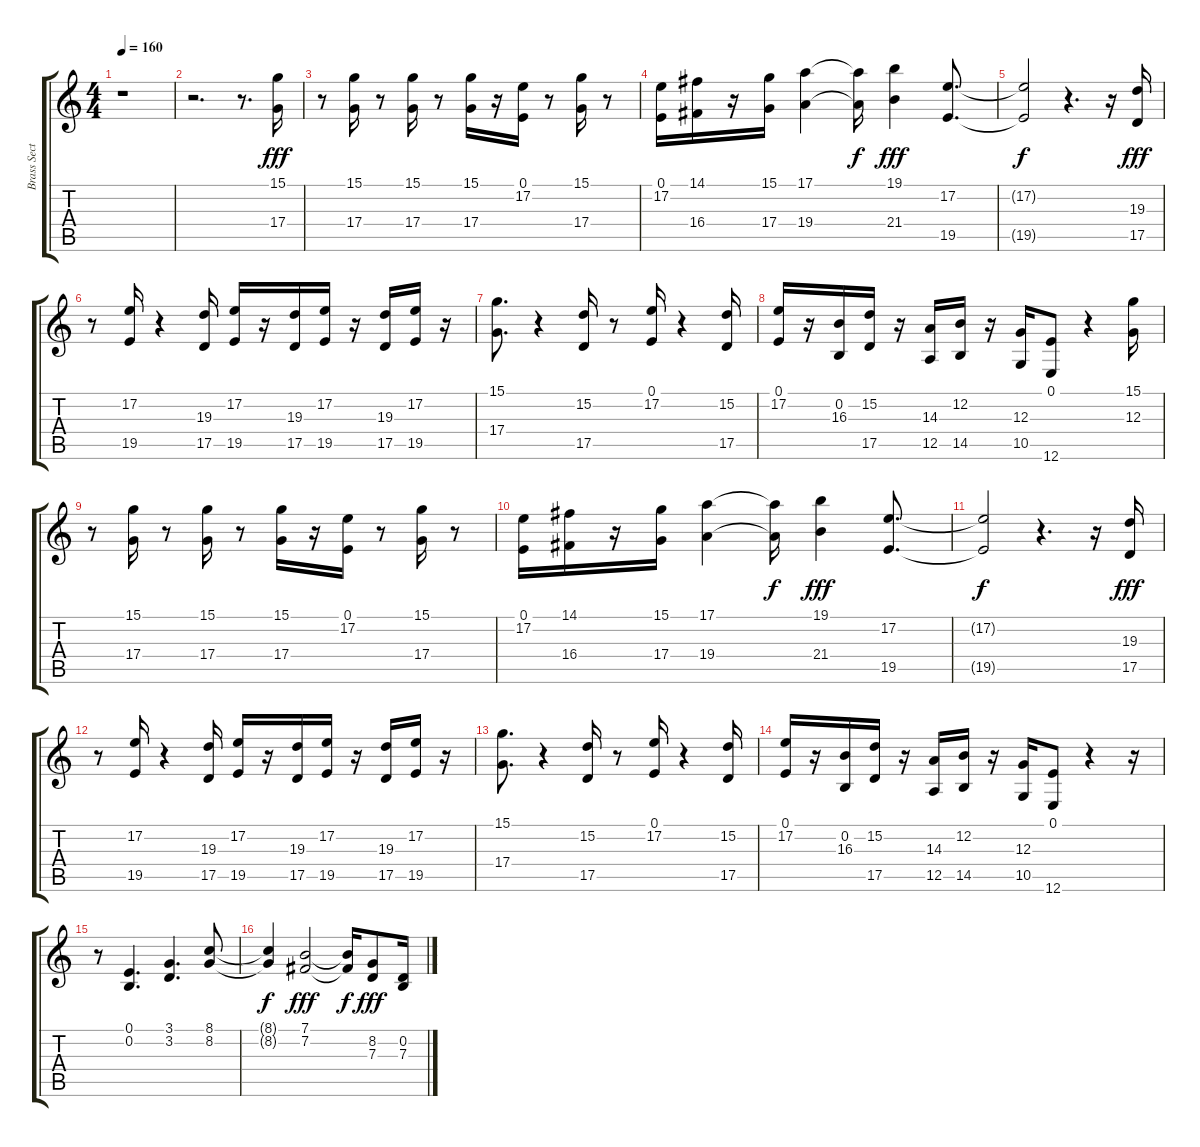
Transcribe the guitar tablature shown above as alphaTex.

\track ("Brass Section" "Brass Sect") {instrument brasssection}
\staff {score tabs}
\tuning (E4 B3 G3 D3 A2 E2) {hide}
\ts (4 4)
\tempo 160
\clef g2
\ks c
r.1{dy f} |
r.2{d} r.8{d} (15.1 17.4).16{dy fff} |
r.8 (15.1 17.4).16 r.8 (15.1 17.4).16 r.8 (15.1 17.4).16 r.16 (0.1 17.2).16 r.8 (15.1 17.4).16 r.8 |
(0.1 17.2).16 (14.1 16.4).16 r.16 (15.1 17.4).16 (17.1 19.4).4 (17.1{t} 19.4{t}).16{dy f} (19.1 21.4).4{dy fff} (17.2 19.5).8{d} |
(17.2{t} 19.5{t}).2{dy f} r.4{d} r.16 (19.3 17.5).16{dy fff} |
r.8 (17.2 19.5).16 r.4 (19.3 17.5).16 (17.2 19.5).16 r.16 (19.3 17.5).16 (17.2 19.5).16 r.16 (19.3 17.5).16 (17.2 19.5).16 r.16 |
(15.1 17.4).8{d} r.4 (15.2 17.5).16 r.8 (0.1 17.2).16 r.4 (15.2 17.5).16 |
(0.1 17.2).16 r.16 (0.2 16.3).16 (15.2 17.5).16 r.16 (14.3 12.5).16 (12.2 14.5).16 r.16 (12.3 10.5).16 (0.1 12.6).8 r.4 (15.1 12.3).16 |
r.8 (15.1 17.4).16 r.8 (15.1 17.4).16 r.8 (15.1 17.4).16 r.16 (0.1 17.2).16 r.8 (15.1 17.4).16 r.8 |
(0.1 17.2).16 (14.1 16.4).16 r.16 (15.1 17.4).16 (17.1 19.4).4 (17.1{t} 19.4{t}).16{dy f} (19.1 21.4).4{dy fff} (17.2 19.5).8{d} |
(17.2{t} 19.5{t}).2{dy f} r.4{d} r.16 (19.3 17.5).16{dy fff} |
r.8 (17.2 19.5).16 r.4 (19.3 17.5).16 (17.2 19.5).16 r.16 (19.3 17.5).16 (17.2 19.5).16 r.16 (19.3 17.5).16 (17.2 19.5).16 r.16 |
(15.1 17.4).8{d} r.4 (15.2 17.5).16 r.8 (0.1 17.2).16 r.4 (15.2 17.5).16 |
(0.1 17.2).16 r.16 (0.2 16.3).16 (15.2 17.5).16 r.16 (14.3 12.5).16 (12.2 14.5).16 r.16 (12.3 10.5).16 (0.1 12.6).8 r.4 r.16 |
r.8 (0.1 0.2).4{d} (3.1 3.2).4{d} (8.1 8.2).8 |
(8.1{t} 8.2{t}).4{dy f} (7.1 7.2).2{dy fff} (7.1{t} 7.2{t}).16{dy f} (8.2 7.3).8{dy fff} (0.2 7.3).16
